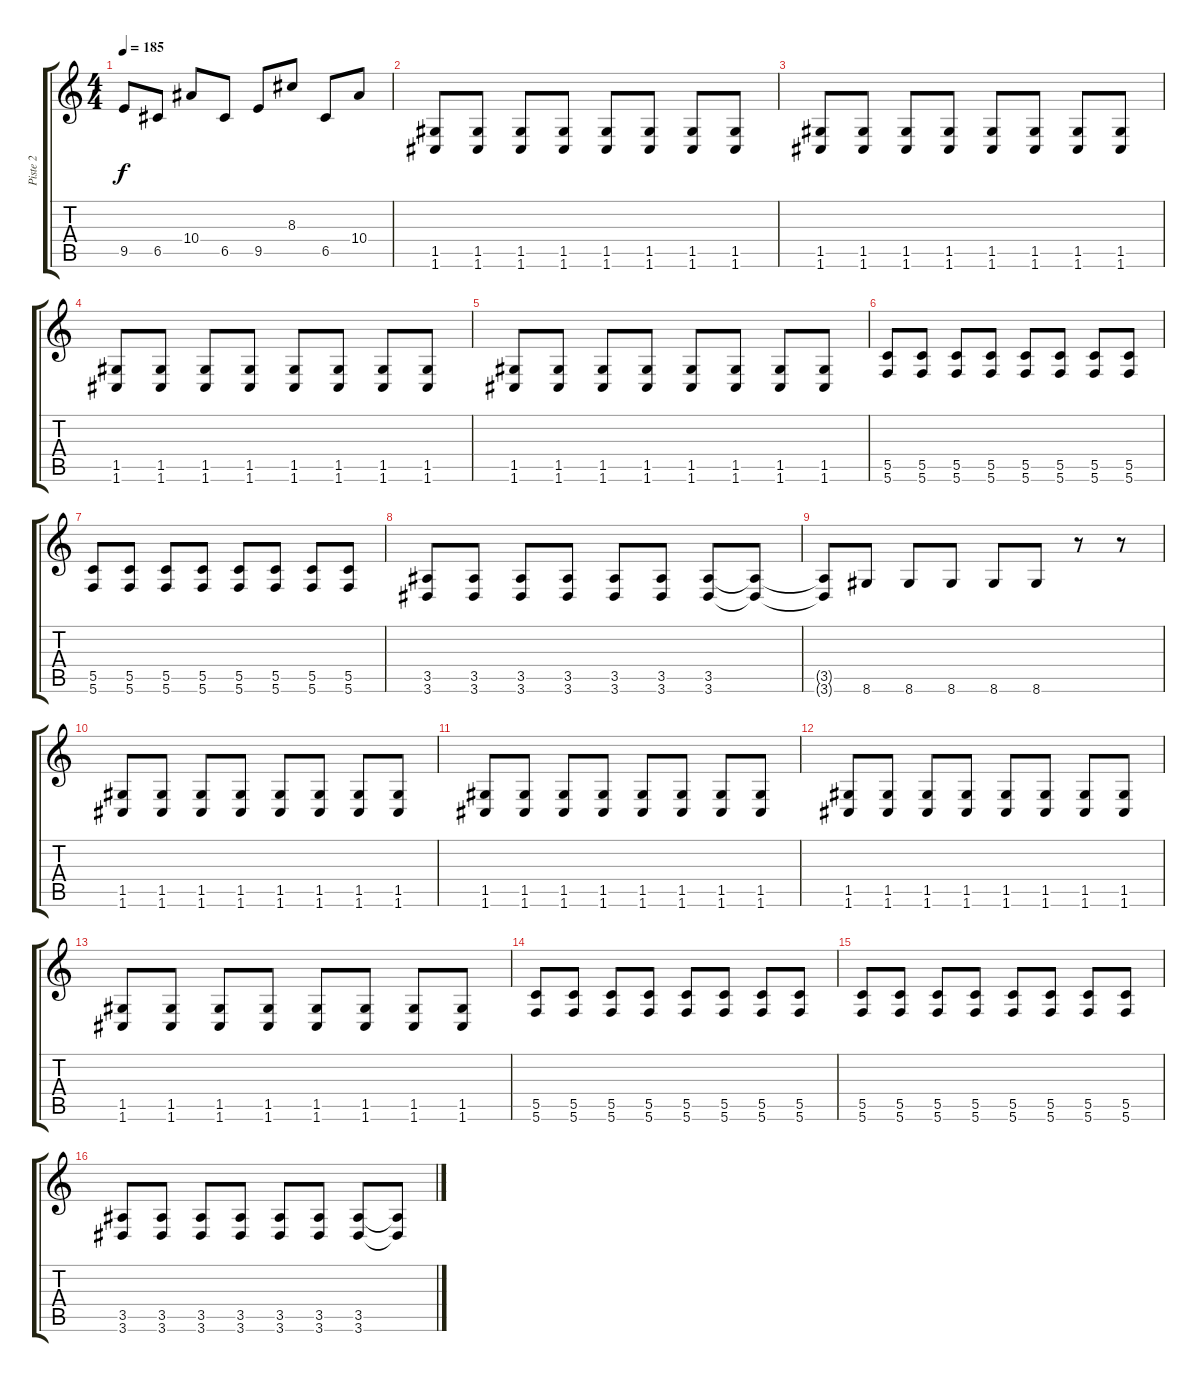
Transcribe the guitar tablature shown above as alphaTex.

\track ("Piste 2" "Piste 2") {instrument distortionguitar}
\staff {score tabs}
\tuning (D4 A3 F3 C3 G2 C2) {hide}
\ts (4 4)
\tempo 185
\clef g2
\ks c
9.5.8{dy f} 6.5.8 10.4.8 6.5.8 9.5.8 8.3.8 6.5.8 10.4.8 |
(1.5 1.6).8 (1.5 1.6).8 (1.5 1.6).8 (1.5 1.6).8 (1.5 1.6).8 (1.5 1.6).8 (1.5 1.6).8 (1.5 1.6).8 |
(1.5 1.6).8 (1.5 1.6).8 (1.5 1.6).8 (1.5 1.6).8 (1.5 1.6).8 (1.5 1.6).8 (1.5 1.6).8 (1.5 1.6).8 |
(1.5 1.6).8 (1.5 1.6).8 (1.5 1.6).8 (1.5 1.6).8 (1.5 1.6).8 (1.5 1.6).8 (1.5 1.6).8 (1.5 1.6).8 |
(1.5 1.6).8 (1.5 1.6).8 (1.5 1.6).8 (1.5 1.6).8 (1.5 1.6).8 (1.5 1.6).8 (1.5 1.6).8 (1.5 1.6).8 |
(5.5 5.6).8 (5.5 5.6).8 (5.5 5.6).8 (5.5 5.6).8 (5.5 5.6).8 (5.5 5.6).8 (5.5 5.6).8 (5.5 5.6).8 |
(5.5 5.6).8 (5.5 5.6).8 (5.5 5.6).8 (5.5 5.6).8 (5.5 5.6).8 (5.5 5.6).8 (5.5 5.6).8 (5.5 5.6).8 |
(3.5 3.6).8 (3.5 3.6).8 (3.5 3.6).8 (3.5 3.6).8 (3.5 3.6).8 (3.5 3.6).8 (3.5 3.6).8 (3.5{t} 3.6{t}).8 |
(3.5{t} 3.6{t}).8 8.6.8 8.6.8 8.6.8 8.6.8 8.6.8 r.8 r.8 |
(1.5 1.6).8 (1.5 1.6).8 (1.5 1.6).8 (1.5 1.6).8 (1.5 1.6).8 (1.5 1.6).8 (1.5 1.6).8 (1.5 1.6).8 |
(1.5 1.6).8 (1.5 1.6).8 (1.5 1.6).8 (1.5 1.6).8 (1.5 1.6).8 (1.5 1.6).8 (1.5 1.6).8 (1.5 1.6).8 |
(1.5 1.6).8 (1.5 1.6).8 (1.5 1.6).8 (1.5 1.6).8 (1.5 1.6).8 (1.5 1.6).8 (1.5 1.6).8 (1.5 1.6).8 |
(1.5 1.6).8 (1.5 1.6).8 (1.5 1.6).8 (1.5 1.6).8 (1.5 1.6).8 (1.5 1.6).8 (1.5 1.6).8 (1.5 1.6).8 |
(5.5 5.6).8 (5.5 5.6).8 (5.5 5.6).8 (5.5 5.6).8 (5.5 5.6).8 (5.5 5.6).8 (5.5 5.6).8 (5.5 5.6).8 |
(5.5 5.6).8 (5.5 5.6).8 (5.5 5.6).8 (5.5 5.6).8 (5.5 5.6).8 (5.5 5.6).8 (5.5 5.6).8 (5.5 5.6).8 |
(3.5 3.6).8 (3.5 3.6).8 (3.5 3.6).8 (3.5 3.6).8 (3.5 3.6).8 (3.5 3.6).8 (3.5 3.6).8 (3.5{t} 3.6{t}).8
